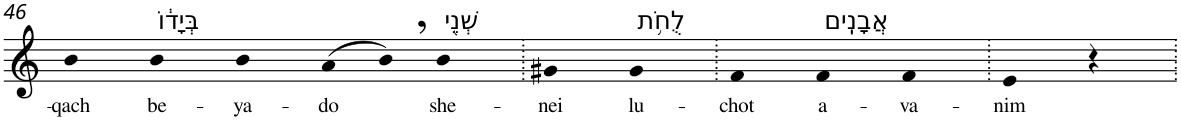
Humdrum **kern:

**kern	**text
*part1	*part1
*staff1	*staff1
*I"Piano	*
*I'Pno	*
!!LO:PB:g=z
*clefG2	*
*k[]	*
=46	=46
!	!LO:LY:b
4b	-qach
!LO:TX:a:t=בְּיָד֔וֹ	!
!	!LO:LY:b
4b	be-
!	!LO:LY:b
4b	-ya-
!	!LO:LY:b
(>8a	-do
8b,)	.
!LO:TX:a:t=שְׁנֵ֖י	!
!	!LO:LY:b
4b	she-
=47.	=47.
!	!LO:LY:b
4g#X	-nei
!LO:TX:a:t=לֻחֹ֥ת	!
!	!LO:LY:b
4g#	lu-
=48.	=48.
!	!LO:LY:b
4f	-chot
!LO:TX:a:t=אֲבָנִֽים	!
!	!LO:LY:b
4f	a-
!	!LO:LY:b
4f	-va-
=49.	=49.
!	!LO:LY:b
4e	-nim
4r	.
=.	=.
*-	*-
